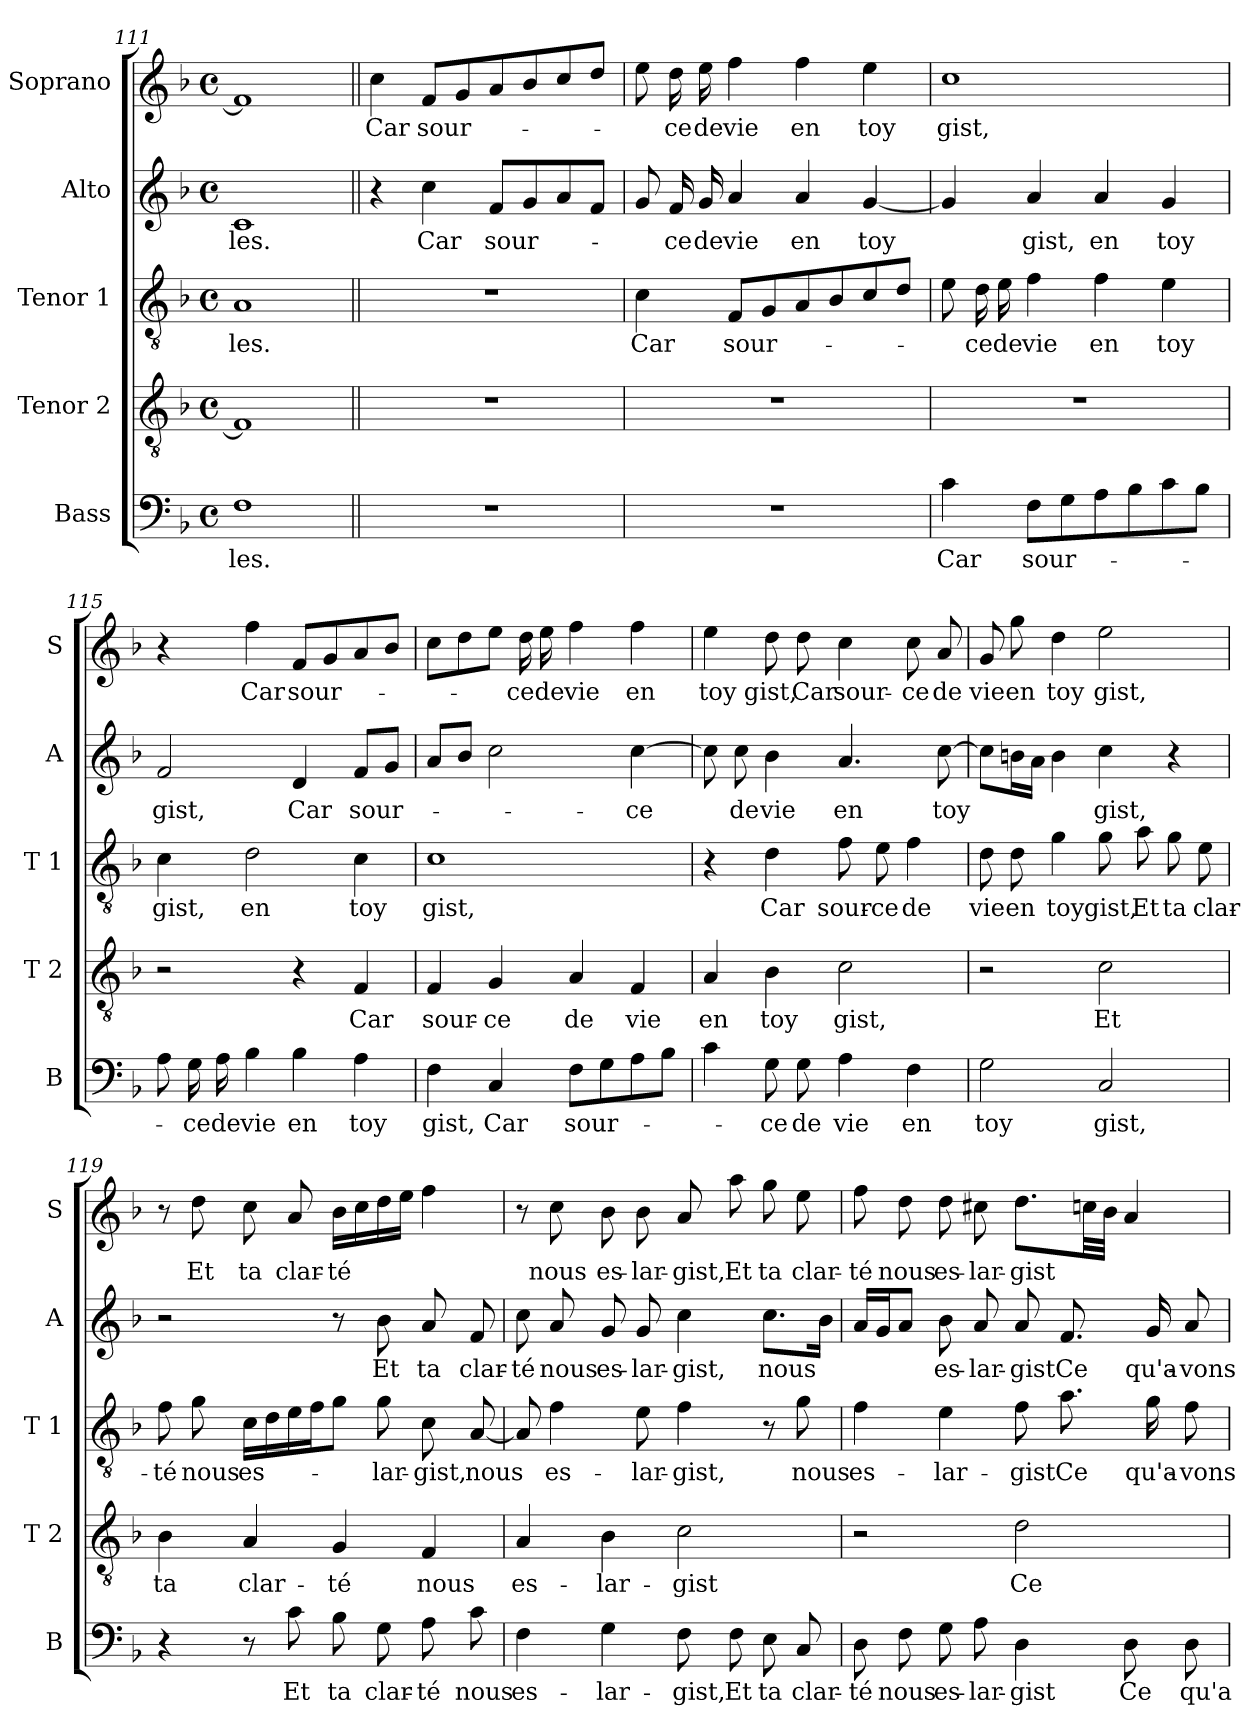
**kern	**text	**kern	**text	**kern	**text	**kern	**text	**kern	**text
*part5	*part5	*part4	*part4	*part3	*part3	*part2	*part2	*part1	*part1
*staff5	*staff5	*staff4	*staff4	*staff3	*staff3	*staff2	*staff2	*staff1	*staff1
*I"Bass	*	*I"Tenor 2	*	*I"Tenor 1	*	*I"Alto	*	*I"Soprano	*
*I'B	*	*I'T 2	*	*I'T 1	*	*I'A	*	*I'S	*
*clefF4	*	*clefGv2	*	*clefGv2	*	*clefG2	*	*clefG2	*
*k[b-]	*	*k[b-]	*	*k[b-]	*	*k[b-]	*	*k[b-]	*
*F:	*	*F:	*	*F:	*	*F:	*	*F:	*
*M4/4	*	*M4/4	*	*M4/4	*	*M4/4	*	*M4/4	*
*met(c)	*	*met(c)	*	*met(c)	*	*met(c)	*	*met(c)	*
=111	=111	=111	=111	=111	=111	=111	=111	=111	=111
!	!LO:LY:b	!	!	!	!LO:LY:b	!	!LO:LY:b	!	!
1F	-les.	1F]	.	1A	-les.	1c	-les.	1f]	.
=112||	=112||	=112||	=112||	=112||	=112||	=112||	=112||	=112||	=112||
!	!	!	!	!	!	!	!	!	!LO:LY:b
1r	.	1r	.	1r	.	4r	.	4cc\	Car
!	!	!	!	!	!	!	!LO:LY:b	!	!LO:LY:b
.	.	.	.	.	.	4cc\	Car	8f/L	sour-
.	.	.	.	.	.	.	.	8g/	.
!	!	!	!	!	!	!	!LO:LY:b	!	!
.	.	.	.	.	.	8f/L	sour-	8a/	.
.	.	.	.	.	.	8g/	.	8b-/	.
.	.	.	.	.	.	8a/	.	8cc/	.
.	.	.	.	.	.	8f/J	.	8dd/J	.
=113	=113	=113	=113	=113	=113	=113	=113	=113	=113
!	!	!	!	!	!LO:LY:b	!	!	!	!
1r	.	1r	.	4c\	Car	8g/	.	8ee\	.
!	!	!	!	!	!	!	!LO:LY:b	!	!LO:LY:b
.	.	.	.	.	.	16f/	-ce	16dd\	-ce
!	!	!	!	!	!	!	!LO:LY:b	!	!LO:LY:b
.	.	.	.	.	.	16g/	de	16ee\	de
!	!	!	!	!	!LO:LY:b	!	!LO:LY:b	!	!LO:LY:b
.	.	.	.	8F/L	sour-	4a/	vie	4ff\	vie
.	.	.	.	8G/	.	.	.	.	.
!	!	!	!	!	!	!	!LO:LY:b	!	!LO:LY:b
.	.	.	.	8A/	.	4a/	en	4ff\	en
.	.	.	.	8B-/	.	.	.	.	.
!	!	!	!	!	!	!	!LO:LY:b	!	!LO:LY:b
.	.	.	.	8c/	.	[4g/	toy	4ee\	toy
.	.	.	.	8d/J	.	.	.	.	.
!!LO:LB:g=z
=114	=114	=114	=114	=114	=114	=114	=114	=114	=114
!	!LO:LY:b	!	!	!	!	!	!	!	!LO:LY:b
4c\	Car	1r	.	8e\	.	4g/]	.	1cc	gist,
!	!	!	!	!	!LO:LY:b	!	!	!	!
.	.	.	.	16d\	-ce	.	.	.	.
!	!	!	!	!	!LO:LY:b	!	!	!	!
.	.	.	.	16e\	de	.	.	.	.
!	!LO:LY:b	!	!	!	!LO:LY:b	!	!LO:LY:b	!	!
8F\L	sour-	.	.	4f\	vie	4a/	gist,	.	.
8G\	.	.	.	.	.	.	.	.	.
!	!	!	!	!	!LO:LY:b	!	!LO:LY:b	!	!
8A\	.	.	.	4f\	en	4a/	en	.	.
8B-\	.	.	.	.	.	.	.	.	.
!	!	!	!	!	!LO:LY:b	!	!LO:LY:b	!	!
8c\	.	.	.	4e\	toy	4g/	toy	.	.
8B-\J	.	.	.	.	.	.	.	.	.
=115	=115	=115	=115	=115	=115	=115	=115	=115	=115
!	!	!	!	!	!LO:LY:b	!	!LO:LY:b	!	!
8A\	.	2r	.	4c\	gist,	2f/	gist,	4r	.
!	!LO:LY:b	!	!	!	!	!	!	!	!
16G\	-ce	.	.	.	.	.	.	.	.
!	!LO:LY:b	!	!	!	!	!	!	!	!
16A\	de	.	.	.	.	.	.	.	.
!	!LO:LY:b	!	!	!	!LO:LY:b	!	!	!	!LO:LY:b
4B-\	vie	.	.	2d\	en	.	.	4ff\	Car
!	!LO:LY:b	!	!	!	!	!	!LO:LY:b	!	!LO:LY:b
4B-\	en	4r	.	.	.	4d/	Car	8f/L	sour-
.	.	.	.	.	.	.	.	8g/	.
!	!LO:LY:b	!	!LO:LY:b	!	!LO:LY:b	!	!LO:LY:b	!	!
4A\	toy	4F/	Car	4c\	toy	8f/L	sour-	8a/	.
.	.	.	.	.	.	8g/J	.	8b-/J	.
=116	=116	=116	=116	=116	=116	=116	=116	=116	=116
!	!LO:LY:b	!	!LO:LY:b	!	!LO:LY:b	!	!	!	!
4F\	gist,	4F/	sour-	1c	gist,	8a/L	.	8cc\L	.
.	.	.	.	.	.	8b-/J	.	8dd\	.
!	!LO:LY:b	!	!LO:LY:b	!	!	!	!	!	!
4C/	Car	4G/	-ce	.	.	2cc\	.	8ee\J	.
!	!	!	!	!	!	!	!	!	!LO:LY:b
.	.	.	.	.	.	.	.	16dd\	-ce
!	!	!	!	!	!	!	!	!	!LO:LY:b
.	.	.	.	.	.	.	.	16ee\	de
!	!LO:LY:b	!	!LO:LY:b	!	!	!	!	!	!LO:LY:b
8F\L	sour-	4A/	de	.	.	.	.	4ff\	vie
8G\	.	.	.	.	.	.	.	.	.
!	!	!	!LO:LY:b	!	!	!	!LO:LY:b	!	!LO:LY:b
8A\	.	4F/	vie	.	.	[4cc\	-ce	4ff\	en
8B-\J	.	.	.	.	.	.	.	.	.
=117	=117	=117	=117	=117	=117	=117	=117	=117	=117
!	!	!	!LO:LY:b	!	!	!	!	!	!LO:LY:b
4c\	.	4A/	en	4r	.	8cc\]	.	4ee\	toy
!	!	!	!	!	!	!	!LO:LY:b	!	!
.	.	.	.	.	.	8cc\	de	.	.
!	!LO:LY:b	!	!LO:LY:b	!	!LO:LY:b	!	!LO:LY:b	!	!LO:LY:b
8G\	-ce	4B-\	toy	4d\	Car	4b-\	vie	8dd\	gist,
!	!LO:LY:b	!	!	!	!	!	!	!	!LO:LY:b
8G\	de	.	.	.	.	.	.	8dd\	Car
!	!LO:LY:b	!	!LO:LY:b	!	!LO:LY:b	!	!LO:LY:b	!	!LO:LY:b
4A\	vie	2c\	gist,	8f\	sour-	4.a/	en	4cc\	sour-
!	!	!	!	!	!LO:LY:b	!	!	!	!
.	.	.	.	8e\	-ce	.	.	.	.
!	!LO:LY:b	!	!	!	!LO:LY:b	!	!	!	!LO:LY:b
4F\	en	.	.	4f\	de	.	.	8cc\	-ce
!	!	!	!	!	!	!	!LO:LY:b	!	!LO:LY:b
.	.	.	.	.	.	[8cc\	toy	8a/	de
!!LO:LB:g=z
=118	=118	=118	=118	=118	=118	=118	=118	=118	=118
!	!LO:LY:b	!	!	!	!LO:LY:b	!	!	!	!LO:LY:b
2G\	toy	2r	.	8d\	vie	8cc\L]	.	8g/	vie
!	!	!	!	!	!LO:LY:b	!	!	!	!LO:LY:b
.	.	.	.	8d\	en	16bn\L	.	8gg\	en
.	.	.	.	.	.	16a\JJ	.	.	.
!	!	!	!	!	!LO:LY:b	!	!	!	!LO:LY:b
.	.	.	.	4g\	toy	4b\	.	4dd\	toy
!	!LO:LY:b	!	!LO:LY:b	!	!LO:LY:b	!	!LO:LY:b	!	!LO:LY:b
2C/	gist,	2c\	Et	8g\	gist,	4cc\	gist,	2ee\	gist,
!	!	!	!	!	!LO:LY:b	!	!	!	!
.	.	.	.	8a\	Et	.	.	.	.
!	!	!	!	!	!LO:LY:b	!	!	!	!
.	.	.	.	8g\	ta	4r	.	.	.
!	!	!	!	!	!LO:LY:b	!	!	!	!
.	.	.	.	8e\	clar-	.	.	.	.
=119	=119	=119	=119	=119	=119	=119	=119	=119	=119
!	!	!	!LO:LY:b	!	!LO:LY:b	!	!	!	!
4r	.	4B-\	ta	8f\	-té	2r	.	8r	.
!	!	!	!	!	!LO:LY:b	!	!	!	!LO:LY:b
.	.	.	.	8g\	nous	.	.	8dd\	Et
!	!	!	!LO:LY:b	!	!LO:LY:b	!	!	!	!LO:LY:b
8r	.	4A/	clar-	16c\LL	es-	.	.	8cc\	ta
.	.	.	.	16d\	.	.	.	.	.
!	!LO:LY:b	!	!	!	!	!	!	!	!LO:LY:b
8c\	Et	.	.	16e\	.	.	.	8a/	clar-
.	.	.	.	16f\J	.	.	.	.	.
!	!LO:LY:b	!	!LO:LY:b	!	!	!	!	!	!LO:LY:b
8B-\	ta	4G/	-té	8g\J	.	8r	.	16b-\LL	-té
.	.	.	.	.	.	.	.	16cc\	.
!	!LO:LY:b	!	!	!	!LO:LY:b	!	!LO:LY:b	!	!
8G\	clar-	.	.	8g\	-lar-	8b-\	Et	16dd\	.
.	.	.	.	.	.	.	.	16ee\JJ	.
!	!LO:LY:b	!	!LO:LY:b	!	!LO:LY:b	!	!LO:LY:b	!	!
8A\	-té	4F/	nous	8c\	-gist,	8a/	ta	4ff\	.
!	!LO:LY:b	!	!	!	!LO:LY:b	!	!LO:LY:b	!	!
8c\	nous	.	.	[8A/	nous	8f/	clar-	.	.
=120	=120	=120	=120	=120	=120	=120	=120	=120	=120
!	!LO:LY:b	!	!LO:LY:b	!	!	!	!LO:LY:b	!	!
4F\	es-	4A/	es-	8A/]	.	8cc\	-té	8r	.
!	!	!	!	!	!LO:LY:b	!	!LO:LY:b	!	!LO:LY:b
.	.	.	.	4f\	es-	8a/	nous	8cc\	nous
!	!LO:LY:b	!	!LO:LY:b	!	!	!	!LO:LY:b	!	!LO:LY:b
4G\	-lar-	4B-\	-lar-	.	.	8g/	es-	8b-\	es-
!	!	!	!	!	!LO:LY:b	!	!LO:LY:b	!	!LO:LY:b
.	.	.	.	8e\	-lar-	8g/	-lar-	8b-\	-lar-
!	!LO:LY:b	!	!LO:LY:b	!	!LO:LY:b	!	!LO:LY:b	!	!LO:LY:b
8F\	-gist,	2c\	-gist	4f\	-gist,	4cc\	-gist,	8a/	-gist,
!	!LO:LY:b	!	!	!	!	!	!	!	!LO:LY:b
8F\	Et	.	.	.	.	.	.	8aa\	Et
!	!LO:LY:b	!	!	!	!	!	!LO:LY:b	!	!LO:LY:b
8E\	ta	.	.	8r	.	8.cc\L	nous	8gg\	ta
!	!LO:LY:b	!	!	!	!LO:LY:b	!	!	!	!LO:LY:b
8C/	clar-	.	.	8g\	nous	.	.	8ee\	clar-
.	.	.	.	.	.	16b-\Jk	.	.	.
!!LO:PB:g=z
=121	=121	=121	=121	=121	=121	=121	=121	=121	=121
!	!LO:LY:b	!	!	!	!LO:LY:b	!	!	!	!LO:LY:b
8D\	-té	2r	.	4f\	es-	16a/LL	.	8ff\	-té
.	.	.	.	.	.	16g/J	.	.	.
!	!LO:LY:b	!	!	!	!	!	!	!	!LO:LY:b
8F\	nous	.	.	.	.	8a/J	.	8dd\	nous
!	!LO:LY:b	!	!	!	!LO:LY:b	!	!LO:LY:b	!	!LO:LY:b
8G\	es-	.	.	4e\	-lar-	8b-\	es-	8dd\	es-
!	!LO:LY:b	!	!	!	!	!	!LO:LY:b	!	!LO:LY:b
8A\	-lar-	.	.	.	.	8a/	-lar-	8cc#X\	-lar-
!	!LO:LY:b	!	!LO:LY:b	!	!LO:LY:b	!	!LO:LY:b	!	!LO:LY:b
4D\	-gist	2d\	Ce	8f\	-gist	8a/	-gist	8.dd\L	-gist
!	!	!	!	!	!LO:LY:b	!	!LO:LY:b	!	!
.	.	.	.	8.a\	Ce	8.f/	Ce	.	.
.	.	.	.	.	.	.	.	32ccn\LL	.
.	.	.	.	.	.	.	.	32b-\JJJ	.
!	!LO:LY:b	!	!	!	!	!	!	!	!
8D\	Ce	.	.	.	.	.	.	4a/	.
!	!	!	!	!	!LO:LY:b	!	!LO:LY:b	!	!
.	.	.	.	16g\	qu'a-	16g/	qu'a-	.	.
!	!LO:LY:b	!	!	!	!LO:LY:b	!	!LO:LY:b	!	!
8D\	qu'a-	.	.	8f\	-vons	8a/	-vons	.	.
=	=	=	=	=	=	=	=	=	=
*-	*-	*-	*-	*-	*-	*-	*-	*-	*-
